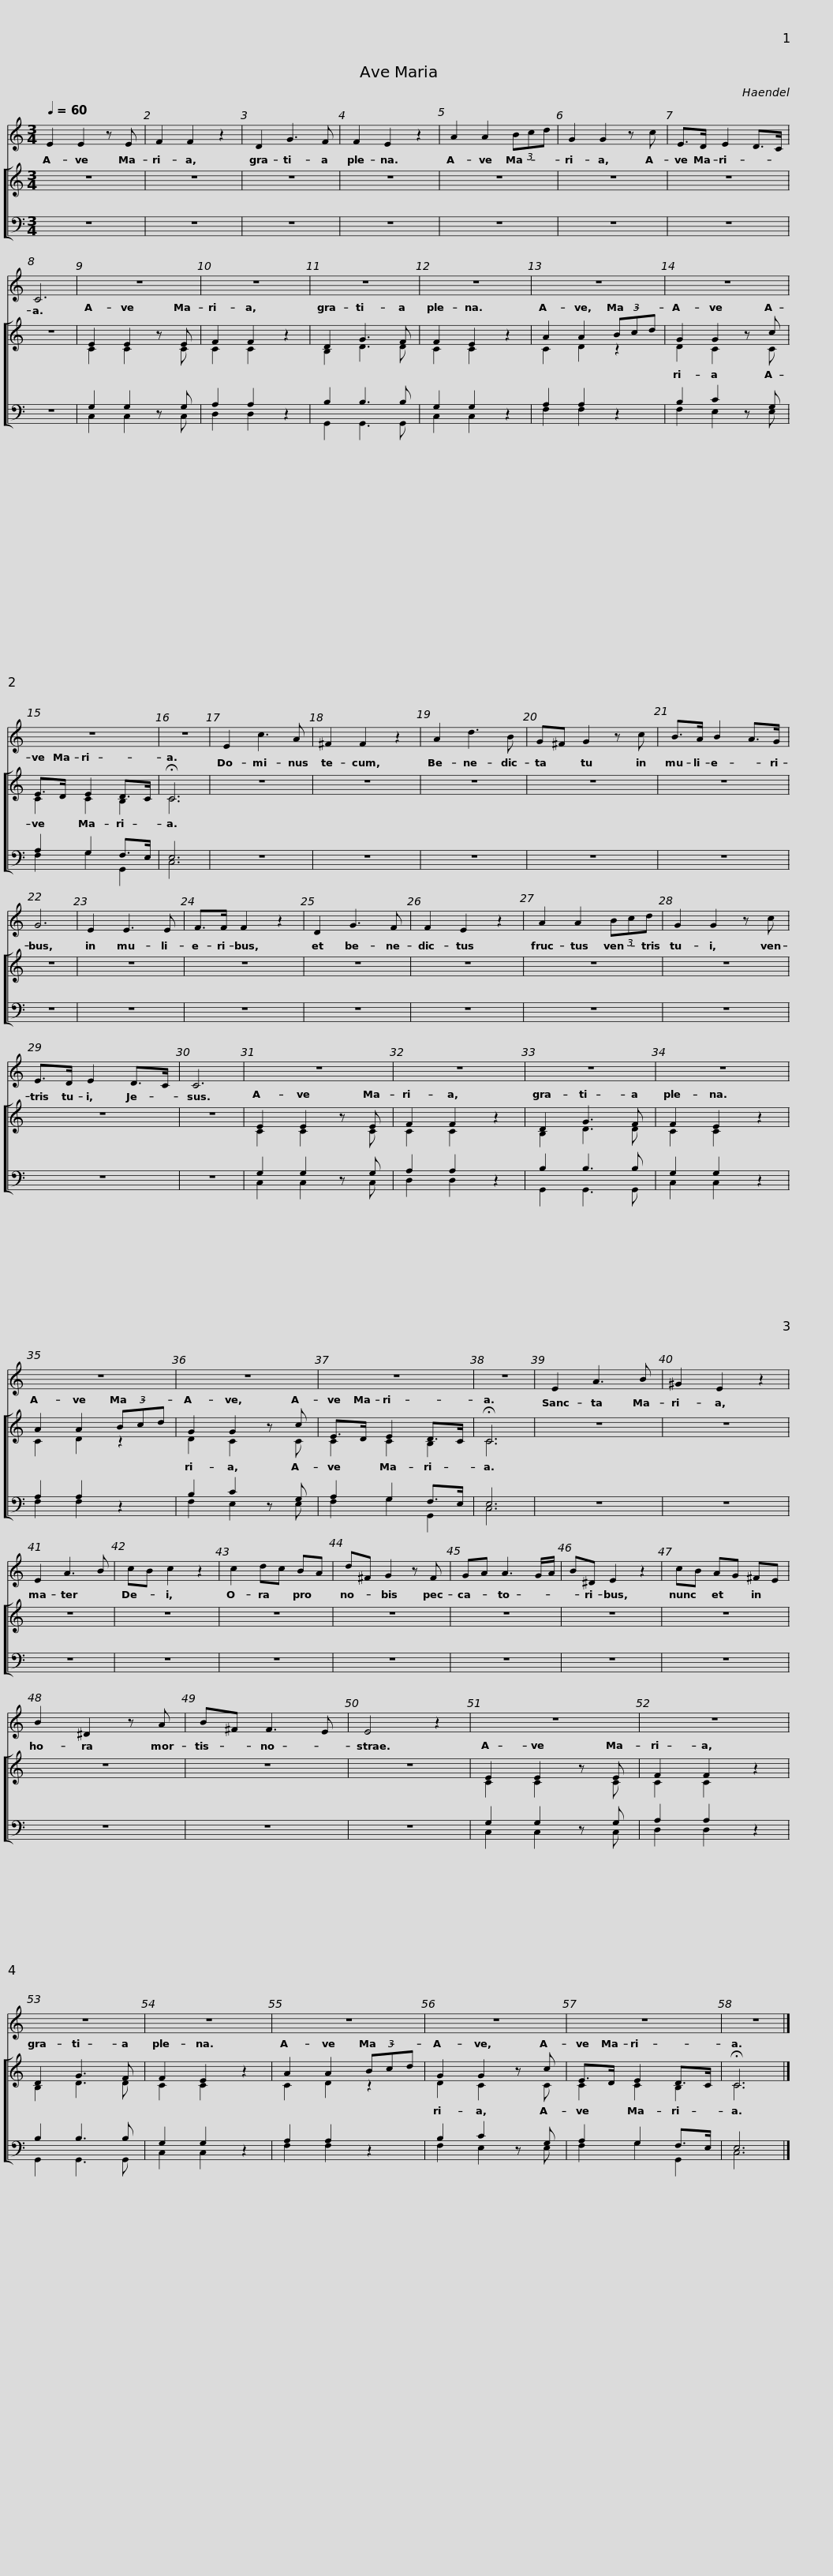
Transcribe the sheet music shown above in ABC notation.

X:1
%%score 1 [ ( 2 3 ) ( 4 5 ) ]
L:1/8
Q:1/4=60
M:3/4
I:linebreak $
K:C
V:1 treble
V:2 treble
V:3 treble
V:4 bass
V:5 bass
V:1
 E2 E2 z E | F2 F2 z2 | D2 G3 F | F2 E2 z2 | A2 A2 (3Bcd | %5
 G2 G2 z c | E>D E2 D>C | C6 | z6 |$ z6 | %10
 z6 | z6 |$ z6 | z6 | z6 | %15
 z6 |$ E2 c3 A | ^F2 F2 z2 | A2 d3 B | G^F G2 z c | %20
 B>A B2 A>G | G6 | E2 E3 E | F>F F2 z2 |$ D2 G3 F | %25
 F2 E2 z2 | A2 A2 (3Bcd | G2 G2 z c | E>D E2 D>C | C6 | %30
 z6 | z6 |$ z6 | z6 |$ z6 | %35
 z6 | z6 | z6 |$ E2 A3 B | ^G2 E2 z2 | %40
 E2 A3 B | cB c2 z2 | c2 dc BA | d^F G2 z F |$ GA A3 G/A/ | %45
 B^D E2 z2 | cB AG ^FE | B2 ^D2 z A | B^F F3 E | E4 z2 | %50
 z6 | z6 |$ z6 | z6 |$ z6 | %55
 z6 | z6 | z6 |] %58
V:2
 z6 | z6 | z6 | z6 | z6 | %5
 z6 | z6 | z6 | E2 E2 z E |$ F2 F2 z2 | %10
 D2 G3 F | F2 E2 z2 |$ A2 A2 (3Bcd | G2 G2 z c | E>D E2 D>C | %15
 !fermata!C6 |$ z6 | z6 | z6 | z6 | %20
 z6 | z6 | z6 | z6 |$ z6 | %25
 z6 | z6 | z6 | z6 | z6 | %30
 E2 E2 z E | F2 F2 z2 |$ D2 G3 F | F2 E2 z2 |$ A2 A2 (3Bcd | %35
 G2 G2 z c | E>D E2 D>C | !fermata!C6 |$ z6 | z6 | %40
 z6 | z6 | z6 | z6 |$ z6 | %45
 z6 | z6 | z6 | z6 | z6 | %50
 E2 E2 z E | F2 F2 z2 |$ D2 G3 F | F2 E2 z2 |$ A2 A2 (3Bcd | %55
 G2 G2 z c | E>D E2 D>C | !fermata!C6 |] %58
V:3
 x6 | x6 | x6 | x6 | x6 | %5
 x6 | x6 | x6 | C2 C2 z C |$ C2 C2 z2 | %10
 B,2 D3 D | C2 C2 z2 |$ C2 D2 z2 | D2 C2 z C | C2 C2 B,2 | %15
 C6 |$ x6 | x6 | x6 | x6 | %20
 x6 | x6 | x6 | x6 |$ x6 | %25
 x6 | x6 | x6 | x6 | x6 | %30
 C2 C2 z C | C2 C2 z2 |$ B,2 D3 D | C2 C2 z2 |$ C2 D2 z2 | %35
 D2 C2 z C | C2 C2 B,2 | C6 |$ x6 | x6 | %40
 x6 | x6 | x6 | x6 |$ x6 | %45
 x6 | x6 | x6 | x6 | x6 | %50
 C2 C2 z C | C2 C2 z2 |$ B,2 D3 D | C2 C2 z2 |$ C2 D2 z2 | %55
 D2 C2 z C | C2 C2 B,2 | C6 |] %58
V:4
 z6 | z6 | z6 | z6 | z6 | %5
 z6 | z6 | z6 | G,2 G,2 z G, |$ A,2 A,2 z2 | %10
 B,2 B,3 B, | G,2 G,2 z2 |$ A,2 A,2 z2 | B,2 C2 z G, | A,2 G,2 F,>E, | %15
 E,6 |$ z6 | z6 | z6 | z6 | %20
 z6 | z6 | z6 | z6 |$ z6 | %25
 z6 | z6 | z6 | z6 | z6 | %30
 G,2 G,2 z G, | A,2 A,2 z2 |$ B,2 B,3 B, | G,2 G,2 z2 |$ A,2 A,2 z2 | %35
 B,2 C2 z G, | A,2 G,2 F,>E, | E,6 |$ z6 | z6 | %40
 z6 | z6 | z6 | z6 |$ z6 | %45
 z6 | z6 | z6 | z6 | z6 | %50
 G,2 G,2 z G, | A,2 A,2 z2 |$ B,2 B,3 B, | G,2 G,2 z2 |$ A,2 A,2 z2 | %55
 B,2 C2 z G, | A,2 G,2 F,>E, | E,6 |] %58
V:5
 x6 | x6 | x6 | x6 | x6 | %5
 x6 | x6 | x6 | C,2 C,2 z C, |$ D,2 D,2 z2 | %10
 G,,2 G,,3 G,, | C,2 C,2 z2 |$ F,2 F,2 z2 | F,2 E,2 z E, | F,2 G,2 G,,2 | %15
 C,6 |$ x6 | x6 | x6 | x6 | %20
 x6 | x6 | x6 | x6 |$ x6 | %25
 x6 | x6 | x6 | x6 | x6 | %30
 C,2 C,2 z C, | D,2 D,2 z2 |$ G,,2 G,,3 G,, | C,2 C,2 z2 |$ F,2 F,2 z2 | %35
 F,2 E,2 z E, | F,2 G,2 G,,2 | C,6 |$ x6 | x6 | %40
 x6 | x6 | x6 | x6 |$ x6 | %45
 x6 | x6 | x6 | x6 | x6 | %50
 C,2 C,2 z C, | D,2 D,2 z2 |$ G,,2 G,,3 G,, | C,2 C,2 z2 |$ F,2 F,2 z2 | %55
 F,2 E,2 z E, | F,2 G,2 G,,2 | C,6 |] %58
